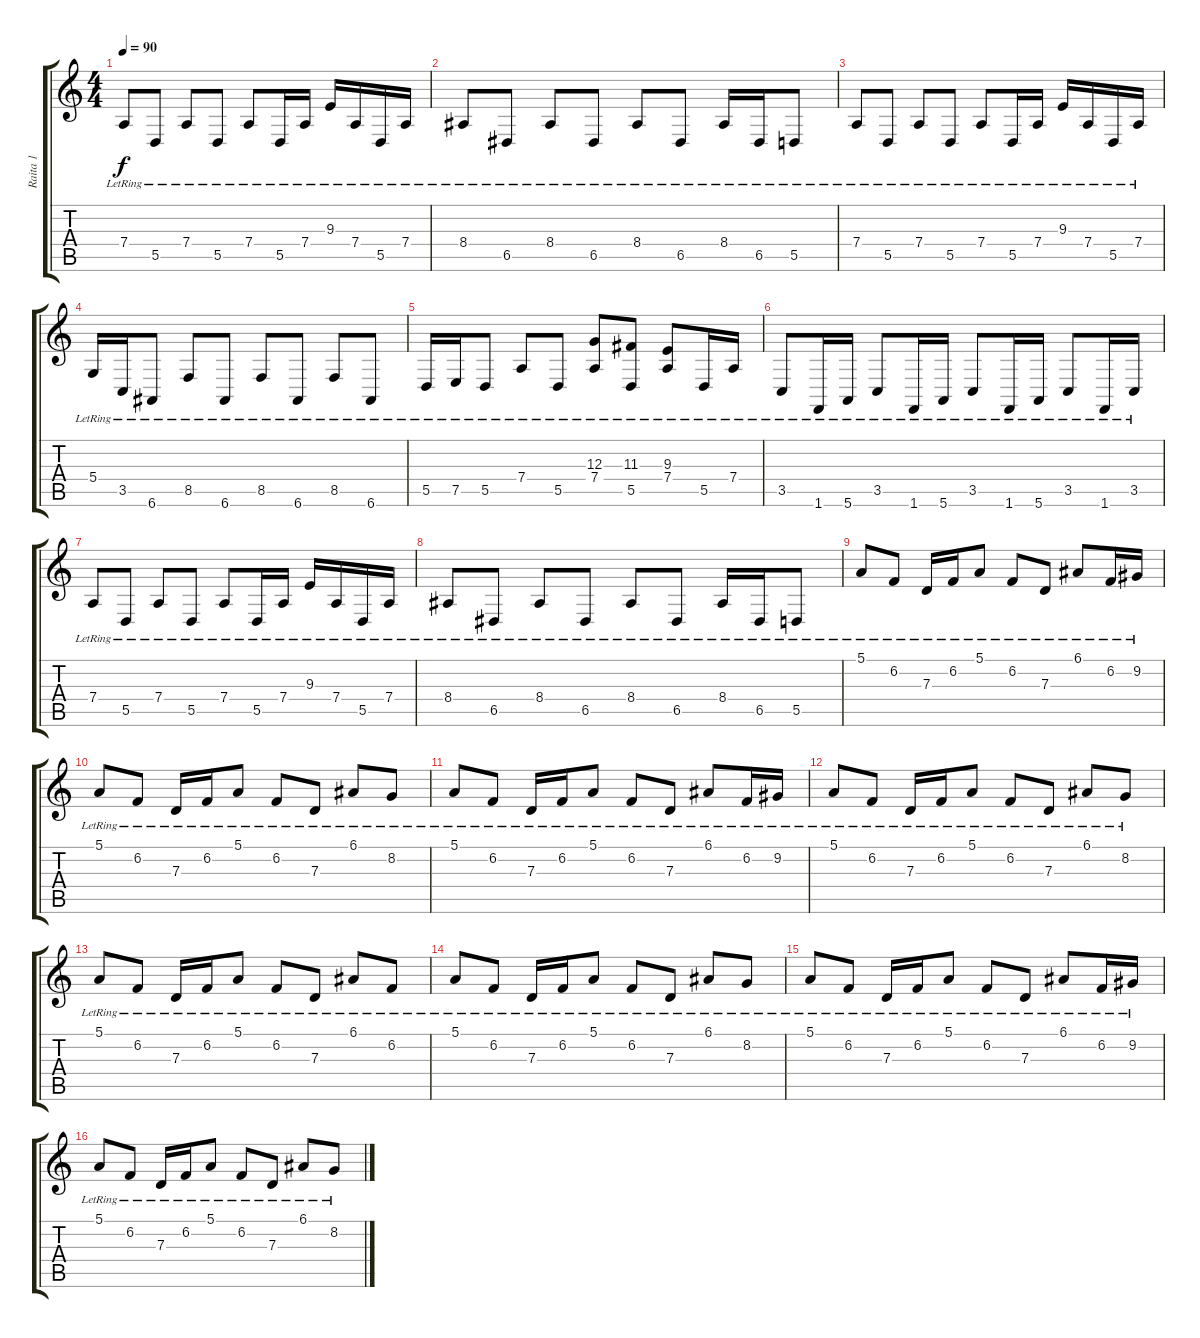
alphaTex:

\track ("Raita 1" "Raita 1") {instrument acousticgrandpiano}
\staff {score tabs}
\tuning (E4 B3 G3 D3 A2 E2) {hide}
\ts (4 4)
\tempo 90
\clef g2
\ks c
7.4{lr}.8{dy f} 5.5{lr}.8 7.4{lr}.8 5.5{lr}.8 7.4{lr}.8 5.5{lr}.16 7.4{lr}.16 9.3{lr}.16 7.4{lr}.16 5.5{lr}.16 7.4{lr}.16 |
8.4{lr}.8 6.5{lr}.8 8.4{lr}.8 6.5{lr}.8 8.4{lr}.8 6.5{lr}.8 8.4{lr}.16 6.5{lr}.16 5.5{lr}.8 |
7.4{lr}.8 5.5{lr}.8 7.4{lr}.8 5.5{lr}.8 7.4{lr}.8 5.5{lr}.16 7.4{lr}.16 9.3{lr}.16 7.4{lr}.16 5.5{lr}.16 7.4{lr}.16 |
5.4{lr}.16 3.5{lr}.16 6.6{lr}.8 8.5{lr}.8 6.6{lr}.8 8.5{lr}.8 6.6{lr}.8 8.5{lr}.8 6.6{lr}.8 |
5.5{lr}.16 7.5{lr}.16 5.5{lr}.8 7.4{lr}.8 5.5{lr}.8 (12.3{lr} 7.4{lr}).8 (11.3{lr} 5.5{lr}).8 (9.3{lr} 7.4{lr}).8 5.5{lr}.16 7.4{lr}.16 |
3.5{lr}.8 1.6{lr}.16 5.6{lr}.16 3.5{lr}.8 1.6{lr}.16 5.6{lr}.16 3.5{lr}.8 1.6{lr}.16 5.6{lr}.16 3.5{lr}.8 1.6{lr}.16 3.5{lr}.16 |
7.4{lr}.8 5.5{lr}.8 7.4{lr}.8 5.5{lr}.8 7.4{lr}.8 5.5{lr}.16 7.4{lr}.16 9.3{lr}.16 7.4{lr}.16 5.5{lr}.16 7.4{lr}.16 |
8.4{lr}.8 6.5{lr}.8 8.4{lr}.8 6.5{lr}.8 8.4{lr}.8 6.5{lr}.8 8.4{lr}.16 6.5{lr}.16 5.5{lr}.8 |
5.1{lr}.8 6.2{lr}.8 7.3{lr}.16 6.2{lr}.16 5.1{lr}.8 6.2{lr}.8 7.3{lr}.8 6.1{lr}.8 6.2{lr}.16 9.2{lr}.16 |
5.1{lr}.8 6.2{lr}.8 7.3{lr}.16 6.2{lr}.16 5.1{lr}.8 6.2{lr}.8 7.3{lr}.8 6.1{lr}.8 8.2{lr}.8 |
5.1{lr}.8 6.2{lr}.8 7.3{lr}.16 6.2{lr}.16 5.1{lr}.8 6.2{lr}.8 7.3{lr}.8 6.1{lr}.8 6.2{lr}.16 9.2{lr}.16 |
5.1{lr}.8 6.2{lr}.8 7.3{lr}.16 6.2{lr}.16 5.1{lr}.8 6.2{lr}.8 7.3{lr}.8 6.1{lr}.8 8.2{lr}.8 |
5.1{lr}.8 6.2{lr}.8 7.3{lr}.16 6.2{lr}.16 5.1{lr}.8 6.2{lr}.8 7.3{lr}.8 6.1{lr}.8 6.2{lr}.8 |
5.1{lr}.8 6.2{lr}.8 7.3{lr}.16 6.2{lr}.16 5.1{lr}.8 6.2{lr}.8 7.3{lr}.8 6.1{lr}.8 8.2{lr}.8 |
5.1{lr}.8 6.2{lr}.8 7.3{lr}.16 6.2{lr}.16 5.1{lr}.8 6.2{lr}.8 7.3{lr}.8 6.1{lr}.8 6.2{lr}.16 9.2{lr}.16 |
5.1{lr}.8 6.2{lr}.8 7.3{lr}.16 6.2{lr}.16 5.1{lr}.8 6.2{lr}.8 7.3{lr}.8 6.1{lr}.8 8.2{lr}.8
